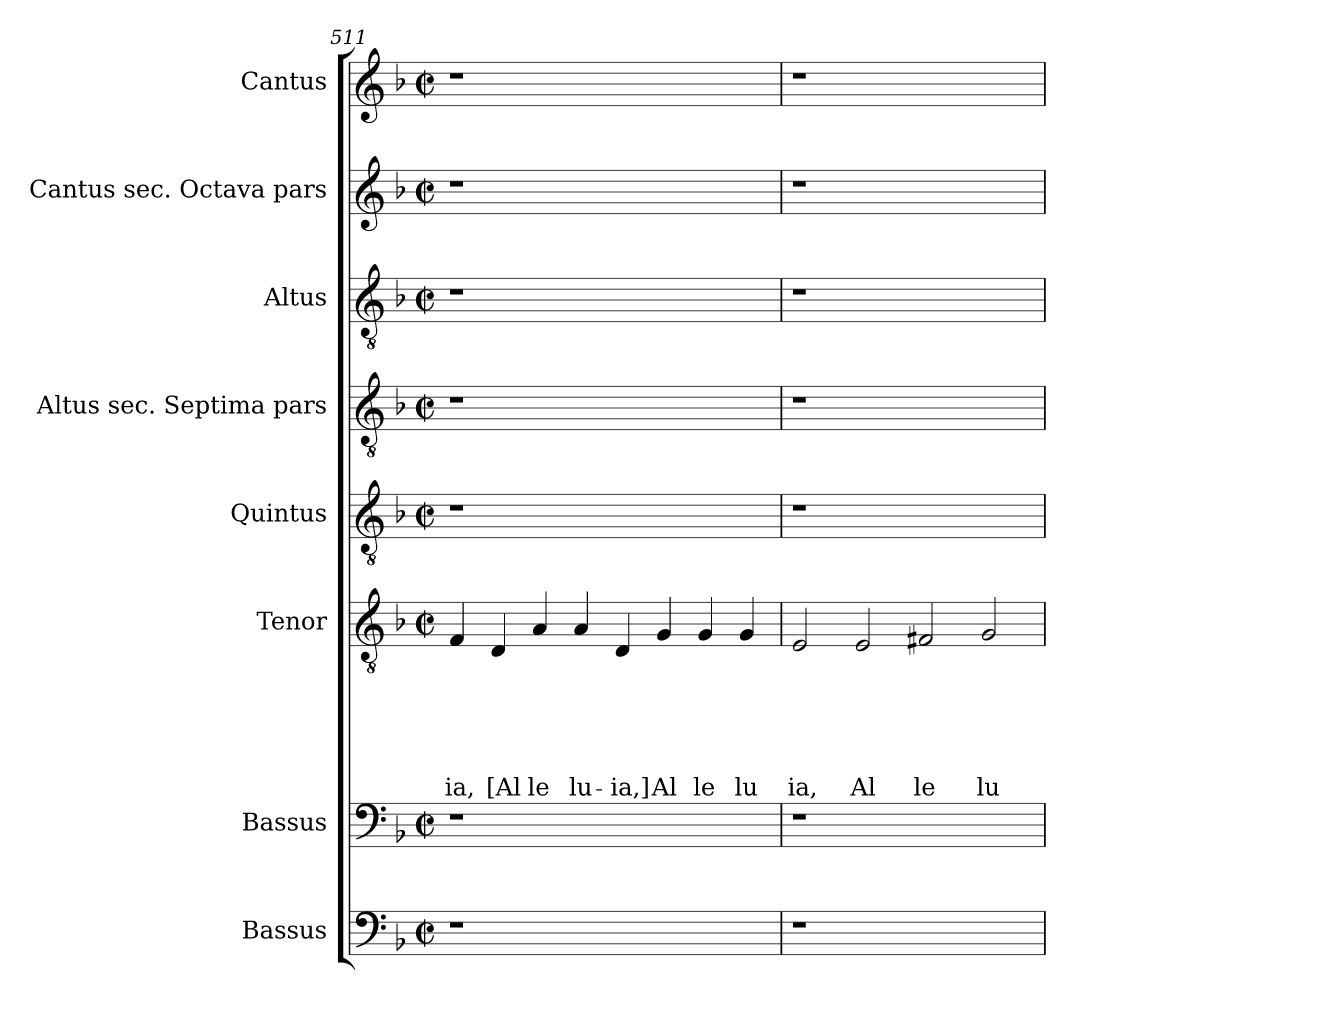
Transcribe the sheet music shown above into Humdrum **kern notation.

**kern	**kern	**kern	**text	**text	**text	**text	**text	**text	**kern	**kern	**kern	**kern	**kern
*part8	*part7	*part6	*part6	*part6	*part6	*part6	*part6	*part6	*part5	*part4	*part3	*part2	*part1
*staff8	*staff7	*staff6	*staff6	*staff6	*staff6	*staff6	*staff6	*staff6	*staff5	*staff4	*staff3	*staff2	*staff1
*I"Bassus	*I"Bassus	*I"Tenor	*	*	*	*	*	*	*I"Quintus	*I"Altus sec. Septima pars	*I"Altus	*I"Cantus sec. Octava pars	*I"Cantus
*	*I'Bassus	*I'Tenor	*	*	*	*	*	*	*I'Quintus	*	*I'Altus	*	*I'Cantus
!!LO:LB:g=z
*clefF4	*clefF4	*clefGv2	*	*	*	*	*	*	*clefGv2	*clefGv2	*clefGv2	*clefG2	*clefG2
*k[b-]	*k[b-]	*k[b-]	*	*	*	*	*	*	*k[b-]	*k[b-]	*k[b-]	*k[b-]	*k[b-]
*F:	*F:	*F:	*	*	*	*	*	*	*F:	*F:	*F:	*F:	*F:
*M2/2	*M2/2	*M2/2	*	*	*	*	*	*	*M2/2	*M2/2	*M2/2	*M2/2	*M2/2
*met(c|)	*met(c|)	*met(c|)	*	*	*	*	*	*	*met(c|)	*met(c|)	*met(c|)	*met(c|)	*met(c|)
=511	=511	=511	=511	=511	=511	=511	=511	=511	=511	=511	=511	=511	=511
!	!	!	!	!	!	!	!	!LO:LY:b	!	!	!	!	!
1r	1r	4F/	.	.	.	.	.	ia,	1r	1r	1r	1r	1r
!	!	!	!	!	!	!	!	!LO:LY:b	!	!	!	!	!
.	.	4D/	.	.	.	.	.	[Al	.	.	.	.	.
!	!	!	!	!	!	!	!	!LO:LY:b	!	!	!	!	!
.	.	4A/	.	.	.	.	.	le	.	.	.	.	.
!	!	!	!	!	!	!	!	!LO:LY:b	!	!	!	!	!
.	.	4A/	.	.	.	.	.	lu-	.	.	.	.	.
!	!	!	!	!	!	!	!	!LO:LY:b	!	!	!	!	!
1ryy	1ryy	4D/	.	.	.	.	.	-ia,]	1ryy	1ryy	1ryy	1ryy	1ryy
!	!	!	!	!	!	!	!	!LO:LY:b	!	!	!	!	!
.	.	4G/	.	.	.	.	.	Al	.	.	.	.	.
!	!	!	!	!	!	!	!	!LO:LY:b	!	!	!	!	!
.	.	4G/	.	.	.	.	.	le	.	.	.	.	.
!	!	!	!	!	!	!	!	!LO:LY:b	!	!	!	!	!
.	.	4G/	.	.	.	.	.	lu	.	.	.	.	.
=512	=512	=512	=512	=512	=512	=512	=512	=512	=512	=512	=512	=512	=512
!	!	!	!	!	!	!	!	!LO:LY:b	!	!	!	!	!
1r	1r	2E/	.	.	.	.	.	ia,	1r	1r	1r	1r	1r
!	!	!	!	!	!	!	!	!LO:LY:b	!	!	!	!	!
.	.	2E/	.	.	.	.	.	Al	.	.	.	.	.
!	!	!	!	!	!	!	!	!LO:LY:b	!	!	!	!	!
1ryy	1ryy	2F#X/	.	.	.	.	.	le	1ryy	1ryy	1ryy	1ryy	1ryy
!	!	!	!	!	!	!	!	!LO:LY:b	!	!	!	!	!
.	.	2G/	.	.	.	.	.	lu	.	.	.	.	.
=	=	=	=	=	=	=	=	=	=	=	=	=	=
*-	*-	*-	*-	*-	*-	*-	*-	*-	*-	*-	*-	*-	*-
